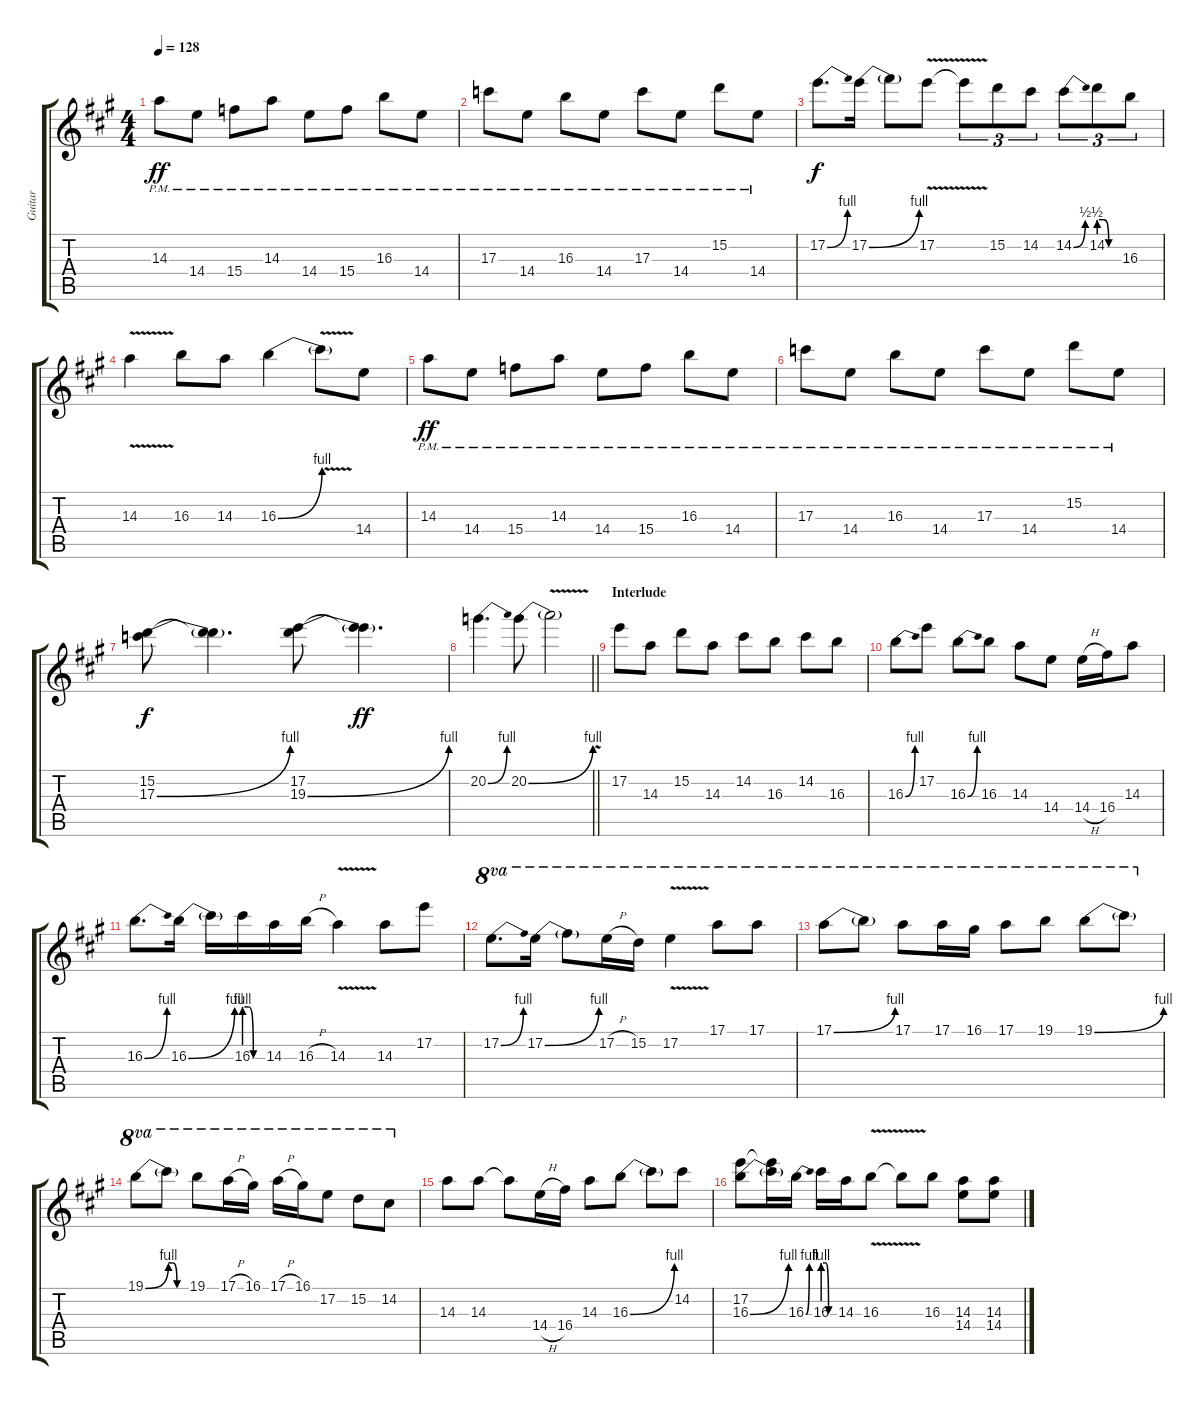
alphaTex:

\track ("Guitar" "Guitar") {instrument distortionguitar}
\staff {score tabs}
\tuning (E4 B3 G3 D3 A2 E2) {hide}
\ts (4 4)
\tempo 128
\clef g2
\ks a
14.3{pm}.8{dy ff} 14.4{pm}.8 15.4{pm}.8 14.3{pm}.8 14.4{pm}.8 15.4{pm}.8 16.3{pm}.8 14.4{pm}.8 |
17.3{pm}.8 14.4{pm}.8 16.3{pm}.8 14.4{pm}.8 17.3{pm}.8 14.4{pm}.8 15.2{pm}.8 14.4{pm}.8 |
17.2{be (bend 0 0 60 4)}.8{d dy f} 17.2{be (bend 0 0 60 4)}.16 17.2{t}.8 17.2{v}.8 17.2{t}.8{tu (3 2)} 15.2.8{tu (3 2)} 14.2.8{tu (3 2)} 14.2{be (bend 0 0 60 2)}.8{tu (3 2)} 14.2{be (custom 0 2 15 2 30 0 60 0)}.8{tu (3 2)} 16.3.8{tu (3 2)} |
14.3{v}.4 16.3.8 14.3.8 16.3{be (bend 0 0 60 4)}.4 16.3{v t}.8 14.4.8 |
14.3{pm}.8{dy ff} 14.4{pm}.8 15.4{pm}.8 14.3{pm}.8 14.4{pm}.8 15.4{pm}.8 16.3{pm}.8 14.4{pm}.8 |
17.3{pm}.8 14.4{pm}.8 16.3{pm}.8 14.4{pm}.8 17.3{pm}.8 14.4{pm}.8 15.2{pm}.8 14.4{pm}.8 |
(15.2 17.3{be (bend 0 0 60 4)}).8{dy f} (15.2{t} 17.3{t}).4{d} (17.2 19.3{be (bend 0 0 60 4)}).8 (17.2{t} 19.3{t}).4{d dy ff} |
\barLineRight lightlight
20.2{be (bend 0 0 60 4)}.4{d} 20.2{be (bend 0 0 60 4)}.8 20.2{v t}.2 |
\section ("" "Interlude")
17.2.8{volume 12} 14.3.8 15.2.8 14.3.8 14.2.8 16.3.8 14.2.8 16.3.8 |
16.3{be (bend 0 0 60 4)}.8 17.2.8 16.3{be (bend 0 0 60 4)}.8 16.3.8 14.3.8 14.4.8 14.4{h}.16 16.4.16 14.3.8 |
16.3{be (bend 0 0 60 4)}.8{d} 16.3{be (bend 0 0 60 4)}.16 16.3{t}.16 16.3{be (custom 0 4 15 4 30 0 60 0)}.16 14.3.16 16.3{h}.16 14.3{v}.4 14.3.8 17.2.8 |
17.2{be (bend 0 0 60 4)}.8{d ot 8va} 17.2{be (bend 0 0 60 4)}.16{ot 8va} 17.2{t}.8{ot 8va} 17.2{h}.16{ot 8va} 15.2.16{ot 8va} 17.2{v}.4{ot 8va} 17.1.8{ot 8va} 17.1.8{ot 8va} |
17.1{be (bend 0 0 60 4)}.8{ot 8va} 17.1{t}.8{ot 8va} 17.1.8{ot 8va} 17.1.16{ot 8va} 16.1.16{ot 8va} 17.1.8{ot 8va} 19.1.8{ot 8va} 19.1{be (bend 0 0 60 4)}.8{ot 8va} 19.1{t}.8{ot 8va} |
19.1{be (bend 0 0 60 4)}.8{ot 8va} 19.1{be (custom 0 4 15 4 30 0 60 0) t}.8{ot 8va} 19.1.8{ot 8va} 17.1{h}.16{ot 8va} 16.1.16{ot 8va} 17.1{h}.16{ot 8va} 16.1.16{ot 8va} 17.2.8{ot 8va} 15.2.8{ot 8va} 14.2.8{ot 8va} |
14.3.8 14.3.8 14.3{t}.8 14.4{h}.16 16.4.16 14.3.8 16.3{be (bend 0 0 60 4)}.8 16.3{t}.8 14.2.8 |
(17.2 16.3{be (bend 0 0 60 4)}).8 (17.2{t} 16.3{t}).16 16.3{be (bend 0 0 60 4)}.16 16.3{be (custom 0 4 15 4 30 0 60 0)}.16 14.3.16 16.3{v}.8 16.3{t}.8 16.3.8 (14.3 14.4).8 (14.3 14.4).8
